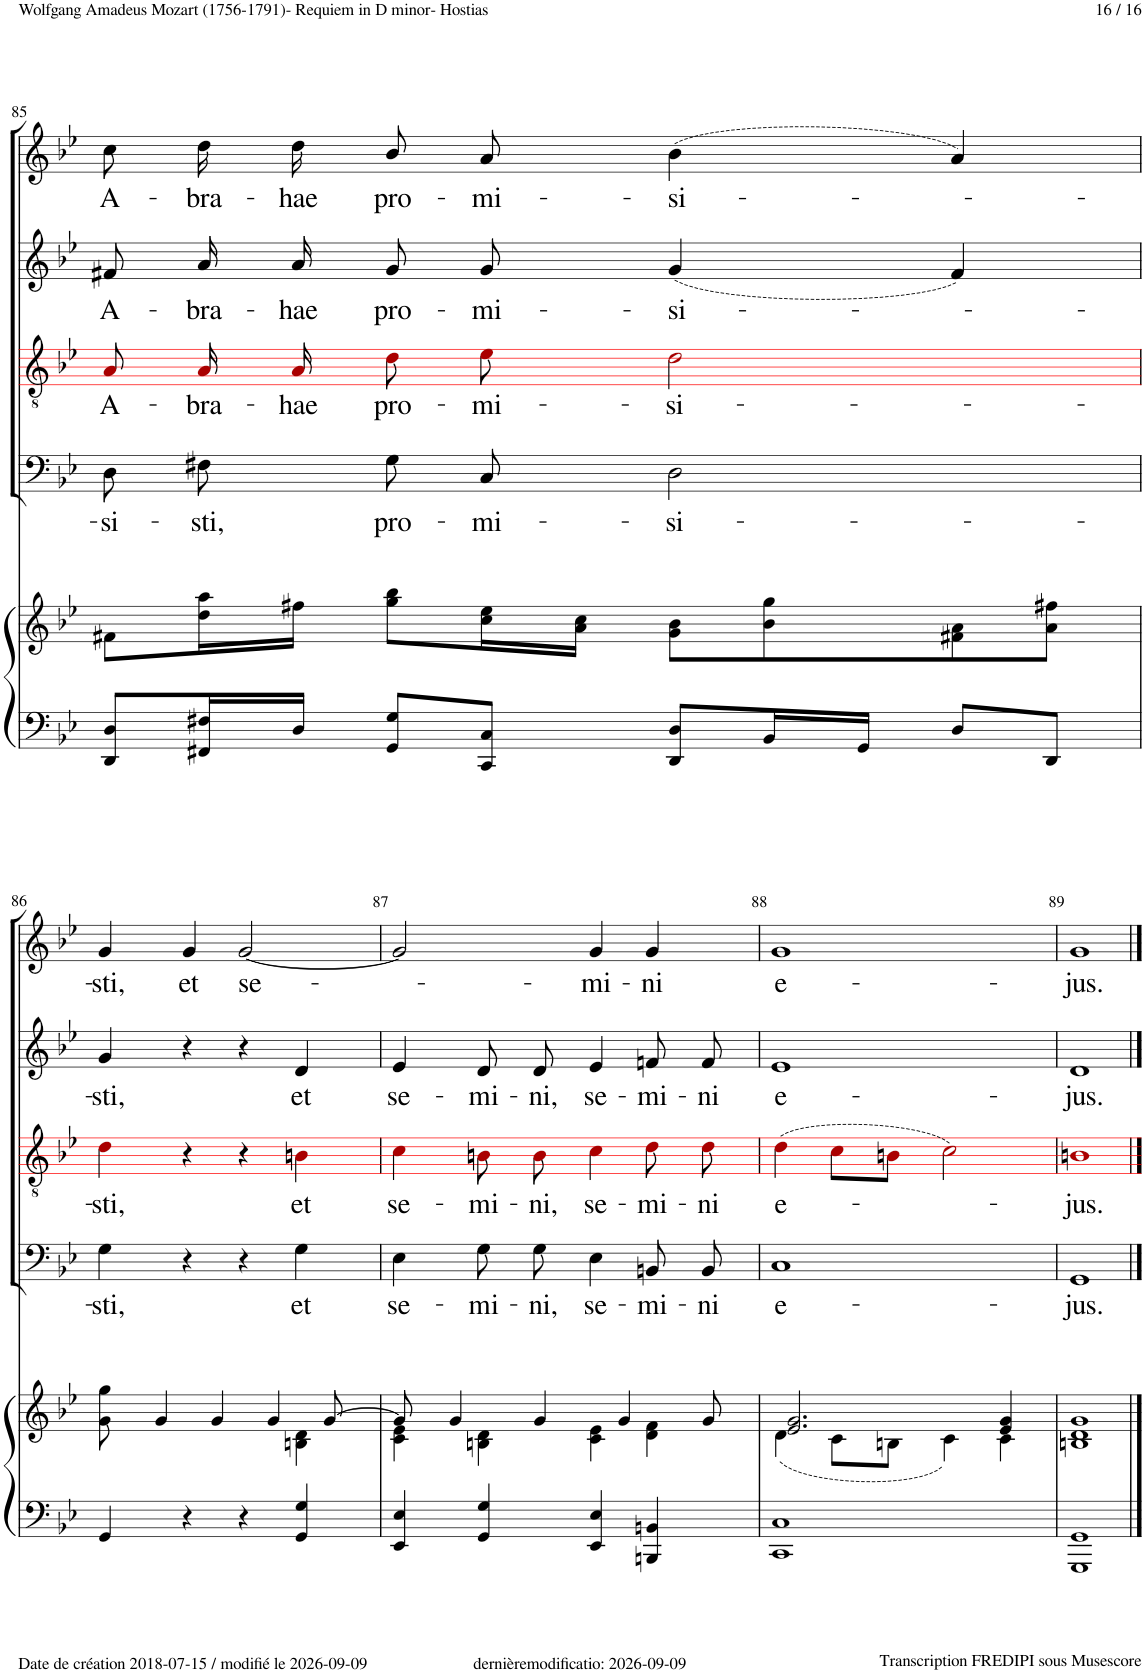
**kern	**kern	**kern	**text	**kern	**text	**kern	**text	**kern	**text
*part5	*part5	*part4	*part4	*part3	*part3	*part2	*part2	*part1	*part1
*staff6	*staff5	*staff4	*staff4	*staff3	*staff3	*staff2	*staff2	*staff1	*staff1
*I"Piano	*	*I"Bass	*	*I"Tenor	*	*I"Alto	*	*I"Soprano	*
*I'Pno	*	*	*	*	*	*	*	*	*
!!LO:PB:g=z
*clefF4	*clefG2	*clefF4	*	*clefGv2	*	*clefG2	*	*clefG2	*
*	*	*	*	*ITrd8c14	*	*	*	*	*
*k[b-e-]	*k[b-e-]	*k[b-e-]	*	*k[b-e-]	*	*k[b-e-]	*	*k[b-e-]	*
*M4/4	*M4/4	*M4/4	*	*M4/4	*	*M4/4	*	*M4/4	*
*met(c)	*met(c)	*met(c)	*	*met(c)	*	*met(c)	*	*met(c)	*
=85	=85	=85	=85	=85	=85	=85	=85	=85	=85
!	!	!	!LO:LY:b	!	!LO:LY:b	!	!LO:LY:b	!	!LO:LY:b
8DD/ 8D/L	8f#X\L	8D!\L	-si-	8A!i/	A-	8f#X!/L	A-	8cc!\L	A-
!	!	!	!LO:LY:b	!	!LO:LY:b	!	!LO:LY:b	!	!LO:LY:b
16FF#X/ 16F#X/L	16dd\ 16aa\L	8F#X'~!\J	-sti,	16A!i/	-bra-	16a!/L	-bra-	16dd!\L	-bra-
!	!	!	!	!	!LO:LY:b	!	!LO:LY:b	!	!LO:LY:b
16D/JJ	16ff#X\JJ	.	.	16A!i/	-hae	16a!/JJ	-hae	16dd!\JJ	-hae
!	!	!	!LO:LY:b	!	!LO:LY:b	!	!LO:LY:b	!	!LO:LY:b
8GG/ 8G/L	8gg\ 8bb-\L	8G!\L	pro-	8d!i\	pro-	8g!/L	pro-	8b-!/L	pro-
!	!	!	!LO:LY:b	!	!LO:LY:b	!	!LO:LY:b	!	!LO:LY:b
8CC/ 8C/J	16cc\ 16ee-\L	8C!\J	-mi-	8e-!i\	-mi-	8g!/J	-mi-	8a!/J	-mi-
.	16a\ 16cc\JJ	.	.	.	.	.	.	.	.
!	!	!	!LO:LY:b	!	!LO:LY:b	!	!LO:LY:b	!	!LO:LY:b
8DD/ 8D/L	8g\ 8b-\L	2D!\	-si-	2d!i\	-si-	(4g!/	-si-	(4b-!\	-si-
16BB-/L	8b-\ 8gg\	.	.	.	.	.	.	.	.
16GG/JJ	.	.	.	.	.	.	.	.	.
8D/L	8f#X\ 8a\	.	.	.	.	4f#!/)	.	4a!/)	.
8DD/J	8a\ 8ff#X\J	.	.	.	.	.	.	.	.
!!LO:LB:g=z
=86	=86	=86	=86	=86	=86	=86	=86	=86	=86
*	*^	*	*	*	*	*	*	*	*
!	!	!	!	!LO:LY:b	!	!LO:LY:b	!	!LO:LY:b	!	!LO:LY:b
4GG/	8g\ 8gg\	2ryy	4G!\	-sti,	4d!i\	-sti,	4g!/	-sti,	4g'~!/	-sti,
.	4g/	.	.	.	.	.	.	.	.	.
!	!	!	!	!	!	!	!	!	!	!LO:LY:b
4r	.	.	4r	.	4r	.	4r	.	4g!/	et
.	4g/	.	.	.	.	.	.	.	.	.
!	!	!	!	!	!	!	!	!	!	!LO:LY:b
4r	.	4ryy	4r	.	4r	.	4r	.	[2g!/	se-
.	4g/	.	.	.	.	.	.	.	.	.
!	!	!	!	!LO:LY:b	!	!LO:LY:b	!	!LO:LY:b	!	!
4GG/ 4G/	.	4Bn\ 4d\	4G!\	et	4Bn!i\	et	4d!/	et	.	.
.	[8g/	.	.	.	.	.	.	.	.	.
=87	=87	=87	=87	=87	=87	=87	=87	=87	=87	=87
!	!	!	!	!LO:LY:b	!	!LO:LY:b	!	!LO:LY:b	!	!
4EE-/ 4E-/	8g/]	4c\ 4e-\	4E-!\	se-	4c!i\	se-	4e-!/	se-	2g!/]	.
.	4g/	.	.	.	.	.	.	.	.	.
!	!	!	!	!LO:LY:b	!	!LO:LY:b	!	!LO:LY:b	!	!
4GG/ 4G/	.	4Bn\ 4d\	8G!\L	-mi-	8Bn!i\	-mi-	8d!/L	-mi-	.	.
!	!	!	!	!LO:LY:b	!	!LO:LY:b	!	!LO:LY:b	!	!
.	4g/	.	8G!\J	-ni,	8B!i\	-ni,	8d!/J	-ni,	.	.
!	!	!	!	!LO:LY:b	!	!LO:LY:b	!	!LO:LY:b	!	!LO:LY:b
4EE-/ 4E-/	.	4c\ 4e-\	4E-!\	se-	4c!i\	se-	4e-!/	se-	4g!/	-mi-
.	4g/	.	.	.	.	.	.	.	.	.
!	!	!	!	!LO:LY:b	!	!LO:LY:b	!	!LO:LY:b	!	!LO:LY:b
4BBBn/ 4BBn/	.	4d\ 4f\	8BBn!/L	-mi-	8d!i\	-mi-	8fn!/L	-mi-	4g!/	-ni
!	!	!	!	!LO:LY:b	!	!LO:LY:b	!	!LO:LY:b	!	!
.	8g/	.	8BB!/J	-ni	8d!i\	-ni	8f!/J	-ni	.	.
=88	=88	=88	=88	=88	=88	=88	=88	=88	=88	=88
!	!	!	!	!LO:LY:b	!	!LO:LY:b	!	!LO:LY:b	!	!LO:LY:b
1CC 1C	2.e-/ 2.g/	(4d\	1C!	e-	(4d!i\	e-	1e-!	e-	1g!	e-
.	.	8c\L	.	.	8c!i\L	.	.	.	.	.
.	.	8Bn\J	.	.	8Bn!i\J	.	.	.	.	.
.	.	4c\)	.	.	2c!i\)	.	.	.	.	.
.	4e-/ 4g/	4c\	.	.	.	.	.	.	.	.
=89	=89	=89	=89	=89	=89	=89	=89	=89	=89	=89
!	!	!	!	!LO:LY:b	!	!LO:LY:b	!	!LO:LY:b	!	!LO:LY:b
*	*v	*v	*	*	*	*	*	*	*	*
1GGG;< 1GG;<	1Bn;< 1d;< 1g;<	1GG;<!	-jus.	1Bn;<!i	-jus.	1d;<!	-jus.	1g;<!	-jus.
==	==	==	==	==	==	==	==	==	==
*-	*-	*-	*-	*-	*-	*-	*-	*-	*-
